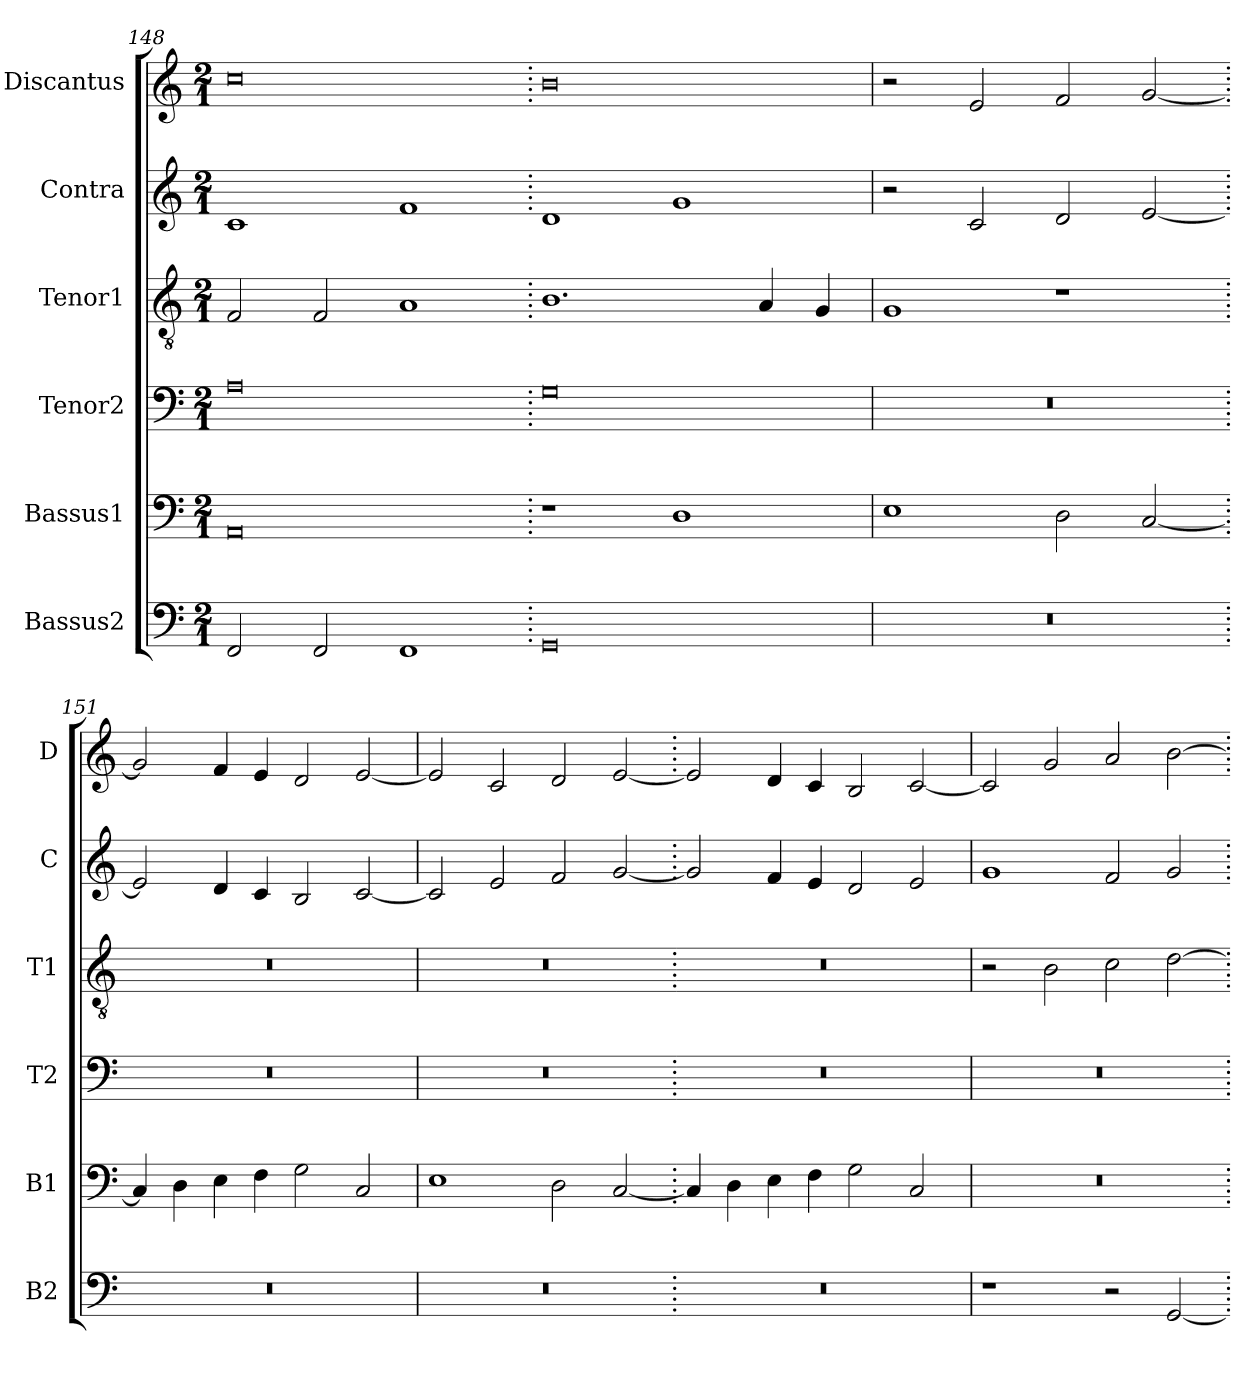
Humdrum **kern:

**kern	**kern	**kern	**kern	**kern	**kern
*part6	*part5	*part4	*part3	*part2	*part1
*staff6	*staff5	*staff4	*staff3	*staff2	*staff1
*I"Bassus2	*I"Bassus1	*I"Tenor2	*I"Tenor1	*I"Contra	*I"Discantus
*I'B2	*I'B1	*I'T2	*I'T1	*I'C	*I'D
*clefF4	*clefF4	*clefF4	*clefGv2	*clefG2	*clefG2
*k[]	*k[]	*k[]	*k[]	*k[]	*k[]
*M2/1	*M2/1	*M2/1	*M2/1	*M2/1	*M2/1
=148	=148	=148	=148	=148	=148
2FF/	0AA	0A	2F/	1c	0cc
2FF/	.	.	2F/	.	.
1FF	.	.	1A	1f	.
=149.	=149.	=149.	=149.	=149.	=149.
0GG	1r	0G	1.B	1d	0b
.	1D	.	.	1g	.
.	.	.	4A/	.	.
.	.	.	4G/	.	.
=150	=150	=150	=150	=150	=150
0r	1E	0r	1G	2r	2r
.	.	.	.	2c/	2e/
.	2D\	.	1r	2d/	2f/
.	[2C/	.	.	[2e/	[2g/
=151.	=151.	=151.	=151.	=151.	=151.
0r	4C/]	0r	0r	2e/]	2g/]
.	4D\	.	.	.	.
.	4E\	.	.	4d/	4f/
.	4F\	.	.	4c/	4e/
.	2G\	.	.	2B/	2d/
.	2C/	.	.	[2c/	[2e/
=152	=152	=152	=152	=152	=152
0r	1E	0r	0r	2c/]	2e/]
.	.	.	.	2e/	2c/
.	2D\	.	.	2f/	2d/
.	[2C/	.	.	[2g/	[2e/
=153.	=153.	=153.	=153.	=153.	=153.
0r	4C/]	0r	0r	2g/]	2e/]
.	4D\	.	.	.	.
.	4E\	.	.	4f/	4d/
.	4F\	.	.	4e/	4c/
.	2G\	.	.	2d/	2B/
.	2C/	.	.	2e/	[2c/
=154	=154	=154	=154	=154	=154
1r	0r	0r	2r	1g	2c/]
.	.	.	2B\	.	2g/
2r	.	.	2c\	2f/	2a/
[2GG/	.	.	[2d\	2g/	[2b\
=.	=.	=.	=.	=.	=.
*-	*-	*-	*-	*-	*-
